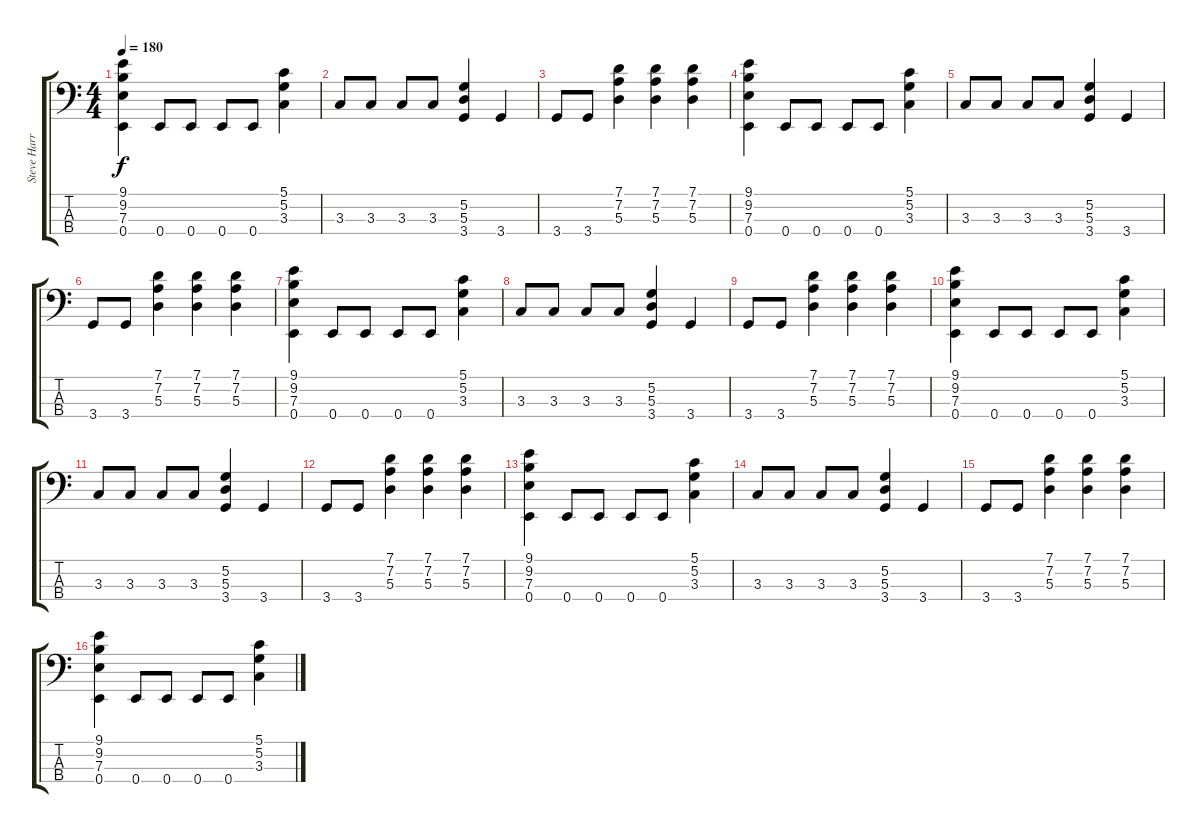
\track ("Steve Harris" "Steve Harr") {instrument electricbassfinger}
\staff {score tabs}
\tuning (G2 D2 A1 E1) {hide}
\ts (4 4)
\tempo 180
\clef f4
\ks c
(9.1 9.2 7.3 0.4).4{dy f} 0.4.8 0.4.8 0.4.8 0.4.8 (5.1 5.2 3.3).4 |
3.3.8 3.3.8 3.3.8 3.3.8 (5.2 5.3 3.4).4 3.4.4 |
3.4.8 3.4.8 (7.1 7.2 5.3).4 (7.1 7.2 5.3).4 (7.1 7.2 5.3).4 |
(9.1 9.2 7.3 0.4).4 0.4.8 0.4.8 0.4.8 0.4.8 (5.1 5.2 3.3).4 |
3.3.8 3.3.8 3.3.8 3.3.8 (5.2 5.3 3.4).4 3.4.4 |
3.4.8 3.4.8 (7.1 7.2 5.3).4 (7.1 7.2 5.3).4 (7.1 7.2 5.3).4 |
(9.1 9.2 7.3 0.4).4 0.4.8 0.4.8 0.4.8 0.4.8 (5.1 5.2 3.3).4 |
3.3.8 3.3.8 3.3.8 3.3.8 (5.2 5.3 3.4).4 3.4.4 |
3.4.8 3.4.8 (7.1 7.2 5.3).4 (7.1 7.2 5.3).4 (7.1 7.2 5.3).4 |
(9.1 9.2 7.3 0.4).4 0.4.8 0.4.8 0.4.8 0.4.8 (5.1 5.2 3.3).4 |
3.3.8 3.3.8 3.3.8 3.3.8 (5.2 5.3 3.4).4 3.4.4 |
3.4.8 3.4.8 (7.1 7.2 5.3).4 (7.1 7.2 5.3).4 (7.1 7.2 5.3).4 |
(9.1 9.2 7.3 0.4).4 0.4.8 0.4.8 0.4.8 0.4.8 (5.1 5.2 3.3).4 |
3.3.8 3.3.8 3.3.8 3.3.8 (5.2 5.3 3.4).4 3.4.4 |
3.4.8 3.4.8 (7.1 7.2 5.3).4 (7.1 7.2 5.3).4 (7.1 7.2 5.3).4 |
(9.1 9.2 7.3 0.4).4 0.4.8 0.4.8 0.4.8 0.4.8 (5.1 5.2 3.3).4
